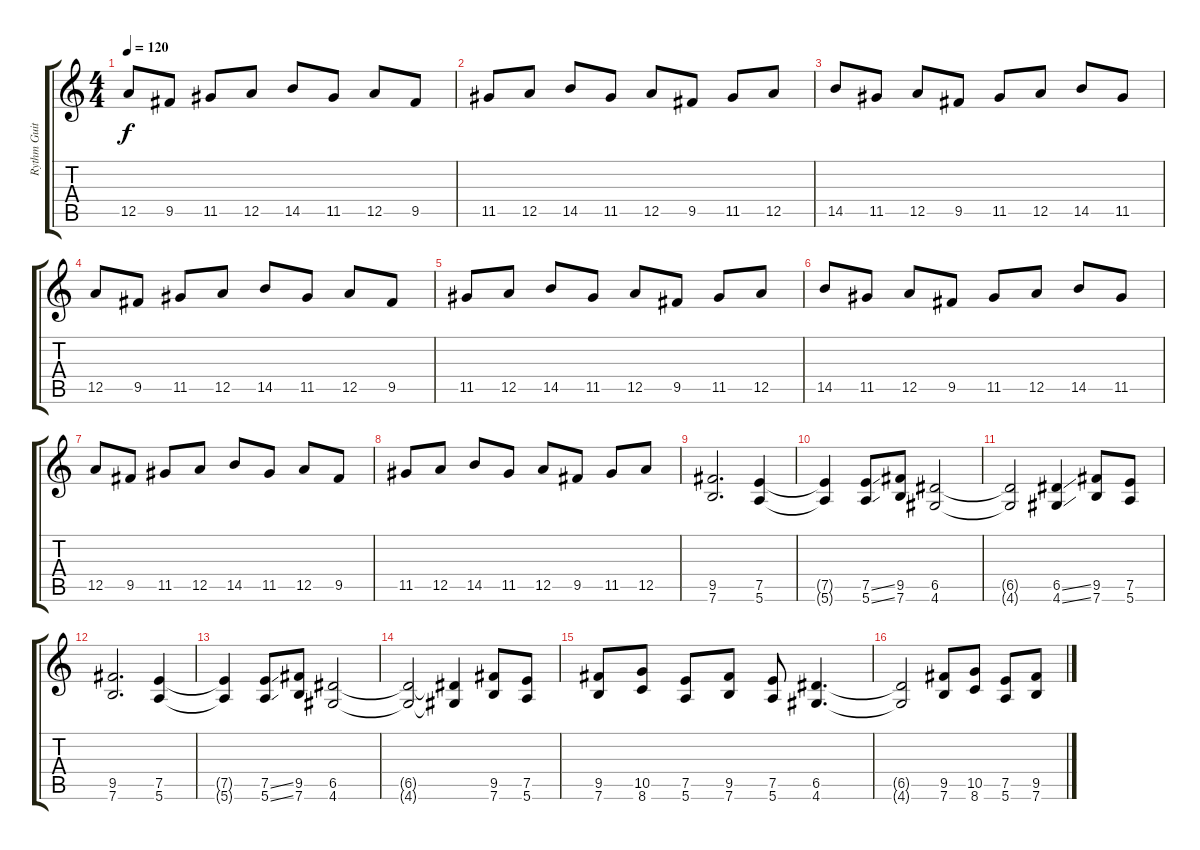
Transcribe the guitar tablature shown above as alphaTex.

\track ("Rythm Guitar" "Rythm Guit") {instrument distortionguitar}
\staff {score tabs}
\tuning (E4 B3 G3 D3 A2 E2) {hide}
\ts (4 4)
\tempo 120
\clef g2
\ks c
12.5.8{dy f} 9.5.8 11.5.8 12.5.8 14.5.8 11.5.8 12.5.8 9.5.8 |
11.5.8 12.5.8 14.5.8 11.5.8 12.5.8 9.5.8 11.5.8 12.5.8 |
14.5.8 11.5.8 12.5.8 9.5.8 11.5.8 12.5.8 14.5.8 11.5.8 |
12.5.8 9.5.8 11.5.8 12.5.8 14.5.8 11.5.8 12.5.8 9.5.8 |
11.5.8 12.5.8 14.5.8 11.5.8 12.5.8 9.5.8 11.5.8 12.5.8 |
14.5.8 11.5.8 12.5.8 9.5.8 11.5.8 12.5.8 14.5.8 11.5.8 |
12.5.8 9.5.8 11.5.8 12.5.8 14.5.8 11.5.8 12.5.8 9.5.8 |
11.5.8 12.5.8 14.5.8 11.5.8 12.5.8 9.5.8 11.5.8 12.5.8 |
(9.5 7.6).2{d} (7.5 5.6).4 |
(7.5{t} 5.6{t}).4 (7.5{ss} 5.6{ss}).8 (9.5 7.6).8 (6.5 4.6).2 |
(6.5{t} 4.6{t}).2 (6.5{ss} 4.6{ss}).4 (9.5 7.6).8 (7.5 5.6).8 |
(9.5 7.6).2{d} (7.5 5.6).4 |
(7.5{t} 5.6{t}).4 (7.5{ss} 5.6{ss}).8 (9.5 7.6).8 (6.5 4.6).2 |
(6.5{t} 4.6{t}).2 (6.5{t} 4.6{t}).4 (9.5 7.6).8 (7.5 5.6).8 |
(9.5 7.6).8 (10.5 8.6).8 (7.5 5.6).8 (9.5 7.6).8 (7.5 5.6).8 (6.5 4.6).4{d} |
(6.5{t} 4.6{t}).2 (9.5 7.6).8 (10.5 8.6).8 (7.5 5.6).8 (9.5 7.6).8
